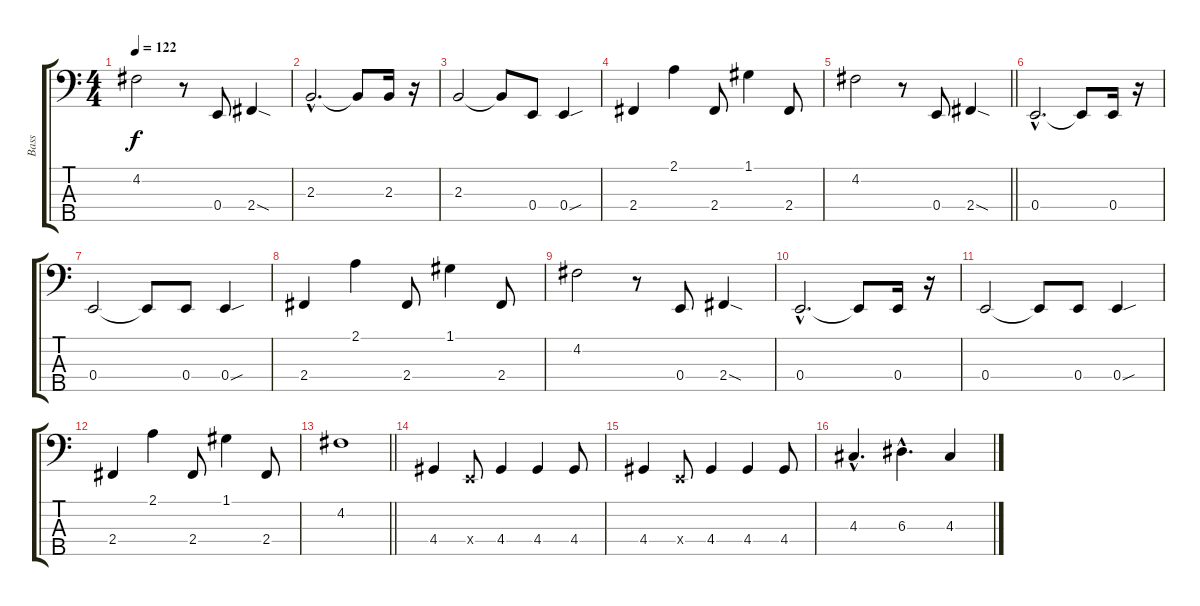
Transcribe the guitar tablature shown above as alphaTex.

\track ("Bass" "Bass") {instrument fretlessbass}
\staff {score tabs}
\tuning (G2 D2 A1 E1 B0) {hide}
\ts (4 4)
\tempo 122
\clef f4
\ks c
4.2.2{dy f} r.8 0.4.8 2.4{sod}.4 |
2.3{hac}.2{d} 2.3{t}.8 2.3.16 r.16 |
2.3.2 2.3{t}.8 0.4.8 0.4{sou}.4 |
2.4.4 2.1.4 2.4.8 1.1.4 2.4.8 |
\barLineRight lightlight
4.2.2 r.8 0.4.8 2.4{sod}.4 |
0.4{hac}.2{d} 0.4{t}.8 0.4.16 r.16 |
0.4.2 0.4{t}.8 0.4.8 0.4{sou}.4 |
2.4.4 2.1.4 2.4.8 1.1.4 2.4.8 |
4.2.2 r.8 0.4.8 2.4{sod}.4 |
0.4{hac}.2{d} 0.4{t}.8 0.4.16 r.16 |
0.4.2 0.4{t}.8 0.4.8 0.4{sou}.4 |
2.4.4 2.1.4 2.4.8 1.1.4 2.4.8 |
\barLineRight lightlight
4.2.1 |
4.4.4 0.4{x}.8 4.4.4 4.4.4 4.4.8 |
4.4.4 0.4{x}.8 4.4.4 4.4.4 4.4.8 |
4.3{hac}.4{d} 6.3{hac}.4{d} 4.3.4
